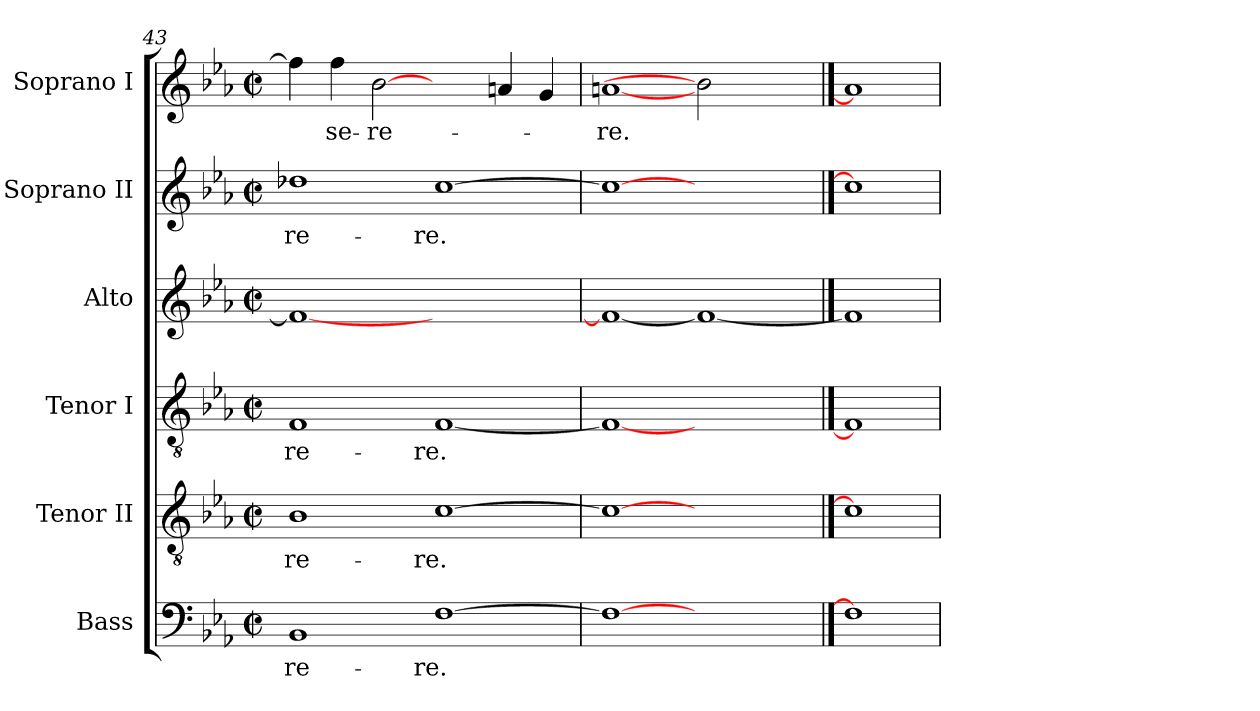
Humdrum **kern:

**kern	**text	**kern	**text	**kern	**text	**kern	**kern	**text	**kern	**text
*part6	*part6	*part5	*part5	*part4	*part4	*part3	*part2	*part2	*part1	*part1
*staff6	*staff6	*staff5	*staff5	*staff4	*staff4	*staff3	*staff2	*staff2	*staff1	*staff1
*I"Bass	*	*I"Tenor II	*	*I"Tenor I	*	*I"Alto	*I"Soprano II	*	*I"Soprano I	*
*	*	*	*	*	*	*	*I'II.	*	*I'I.	*
*clefF4	*	*clefGv2	*	*clefGv2	*	*clefG2	*clefG2	*	*clefG2	*
*	*	*	*	*ITrd7c12	*	*ITrd7c12	*	*	*	*
*k[b-e-a-]	*	*k[b-e-a-]	*	*k[b-e-a-]	*	*k[b-e-a-]	*k[b-e-a-]	*	*k[b-e-a-]	*
*E-:	*	*E-:	*	*E-:	*	*E-:	*E-:	*	*E-:	*
*M2/2	*	*M2/2	*	*M2/2	*	*M2/2	*M2/2	*	*M2/2	*
*met(c|)	*	*met(c|)	*	*met(c|)	*	*met(c|)	*met(c|)	*	*met(c|)	*
=43	=43	=43	=43	=43	=43	=43	=43	=43	=43	=43
!	!LO:LY:b:color=#000000	!	!	!	!	!	!	!	!	!
!	!	!	!LO:LY:b:color=#000000	!	!	!	!	!	!	!
!	!	!	!	!	!LO:LY:b:color=#000000	!	!	!	!	!
!	!	!	!	!	!	!	!	!LO:LY:b:color=#000000	!	!
1BB-i	-re-	1B-i	-re-	1FFi	-re-	1Fi_<	1dd-Xi	-re-	4ffi\]	.
!	!	!	!	!	!	!	!	!	!	!LO:LY:b:color=#000000
.	.	.	.	.	.	.	.	.	4ffi\	-se-
!	!	!	!	!	!	!	!	!	!	!LO:LY:b:color=#000000
.	.	.	.	.	.	.	.	.	[2b-i	-re-
!	!LO:LY:b:color=#000000	!	!	!	!	!	!	!	!	!
!	!	!	!LO:LY:b:color=#000000	!	!	!	!	!	!	!
!	!	!	!	!	!LO:LY:b:color=#000000	!	!	!	!	!
!	!	!	!	!	!	!	!	!LO:LY:b:color=#000000	!	!
[>1Fi	-re.	[>1ci	-re.	[<1FFi	-re.	1ryy	[>1cci	-re.	2ryy	.
.	.	.	.	.	.	.	.	.	4ani/	.
.	.	.	.	.	.	.	.	.	4gi/	.
=44	=44	=44	=44	=44	=44	=44	=44	=44	=44	=44
!	!	!	!	!	!	!	!	!	!	!LO:LY:b:color=#000000
1Fi_>	.	1ci_>	.	1FFi_<	.	1Fi_<	1cci_>	.	[1ani	-re.
1ryy	.	1ryy	.	1ryy	.	1Fi_	1ryy	.	2b-i]	.
.	.	.	.	.	.	.	.	.	2ryy	.
==45	==45	==45	==45	==45	==45	==45	==45	==45	==45	==45
1Fi]	.	1ci]	.	1FFi]	.	1Fi]	1cci]	.	1ai]	.
=	=	=	=	=	=	=	=	=	=	=
*-	*-	*-	*-	*-	*-	*-	*-	*-	*-	*-
